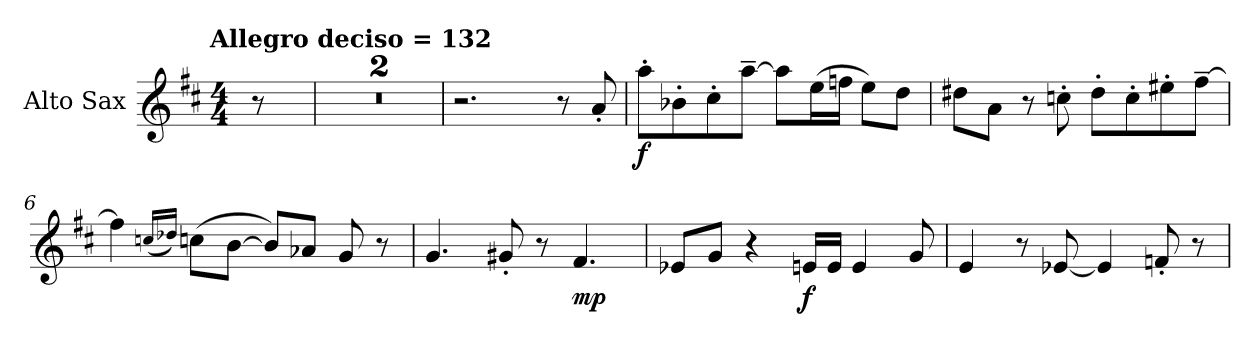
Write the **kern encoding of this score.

**kern	**dynam
*part1	*part1
*staff1	*staff1
*I"Alto Sax	*
*I'A Sax	*
*clefG2	*
*ITrd5c9	*
*k[b-]	*
!!LO:TX:omd:t=Allegro deciso  = 132
*M4/4	*
*MM132	*
=	=
8r	.
=1	=1
1r	.
=2	=2
1r	.
=3	=3
2.r	.
8r	.
8c'/	.
=4	=4
!	!LO:DY:b
8cc'\L	f
8d-X'\	.
8e'\	.
[8cc~\J	.
8cc\L]	.
(>16g\L	.
16a-X\JJ	.
8g\L)	.
8f\J	.
!!LO:LB:g=z
=5	=5
8f#X\L	.
8c\J	.
8r	.
8e-i'\	.
8f#'\L	.
8e-'\	.
8g#X'\	.
[8a~\J	.
=6	=6
4a\]	.
(<16qqe-X/LL	.
16qqf-X/JJ)	.
(>8e-\L	.
[8d\J	.
8d/L])	.
8c-X/J	.
8B-/	.
8r	.
=7	=7
4.B-/	.
8Bn'/	.
8r	.
!	!LO:DY:b
4.A/	mp
=8	=8
8G-X/L	.
8B-/J	.
4r	.
!	!LO:DY:b
16Gn/LL	f
16G/JJ	.
4G/	.
8B-/	.
!!LO:LB:g=z
=9	=9
4G/	.
8r	.
[8G-X/	.
4G-/]	.
8A-X'/	.
8r	.
=	=
*-	*-
